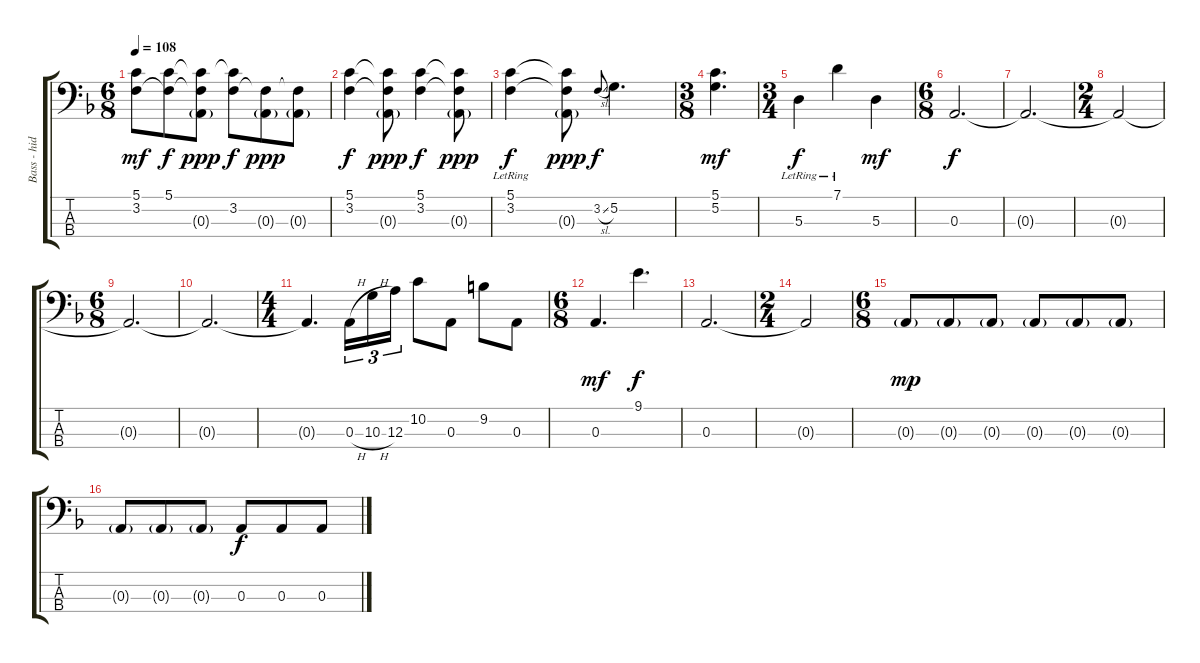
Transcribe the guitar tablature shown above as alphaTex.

\track ("Bass - hidden" "Bass - hid") {instrument electricbasspick}
\staff {score tabs}
\tuning (G2 D2 A1 D1) {hide}
\ts (6 8)
\tempo 108
\clef f4
\ks dminor
(5.1 3.2).8{dy mf} (5.1 3.2{t}).8{dy f} (5.1{t} 3.2{t} 0.3{g}).8{dy ppp} (5.1{t} 3.2).8{dy f} (3.2{t} 0.3{g}).8{dy ppp} (3.2{t} 0.3{g}).8 |
(5.1 3.2).4{dy f} (5.1{t} 3.2{t} 0.3{g}).8{dy ppp} (5.1 3.2).4{dy f} (5.1{t} 3.2{t} 0.3{g}).8{dy ppp} |
(5.1{lr} 3.2).4{dy f} (5.1{t} 3.2{t} 0.3{g}).8{dy ppp} 3.2{sl}.8{gr onbeat dy f} 5.2.4{d} |
\ts (3 8)
(5.1 5.2).4{d dy mf} |
\ts (3 4)
5.3{lr}.4{dy f} 7.1{lr}.4 5.3.4{dy mf} |
\ts (6 8)
0.3.2{d dy f} |
0.3{t}.2{d} |
\ts (2 4)
0.3{t}.2 |
\ts (6 8)
0.3{t}.2{d} |
0.3{t}.2{d} |
\ts (4 4)
0.3{t}.4{d} 0.3{h}.16{tu (3 2)} 10.3{h}.16{tu (3 2)} 12.3.16{tu (3 2)} 10.2.8 0.3.8 9.2.8 0.3.8 |
\ts (6 8)
0.3.4{d dy mf} 9.1.4{d dy f} |
0.3.2{d} |
\ts (2 4)
0.3{t}.2 |
\ts (6 8)
0.3{g}.8{dy mp} 0.3{g}.8 0.3{g}.8 0.3{g}.8 0.3{g}.8 0.3{g}.8 |
0.3{g}.8 0.3{g}.8 0.3{g}.8 0.3.8{dy f} 0.3.8 0.3.8
